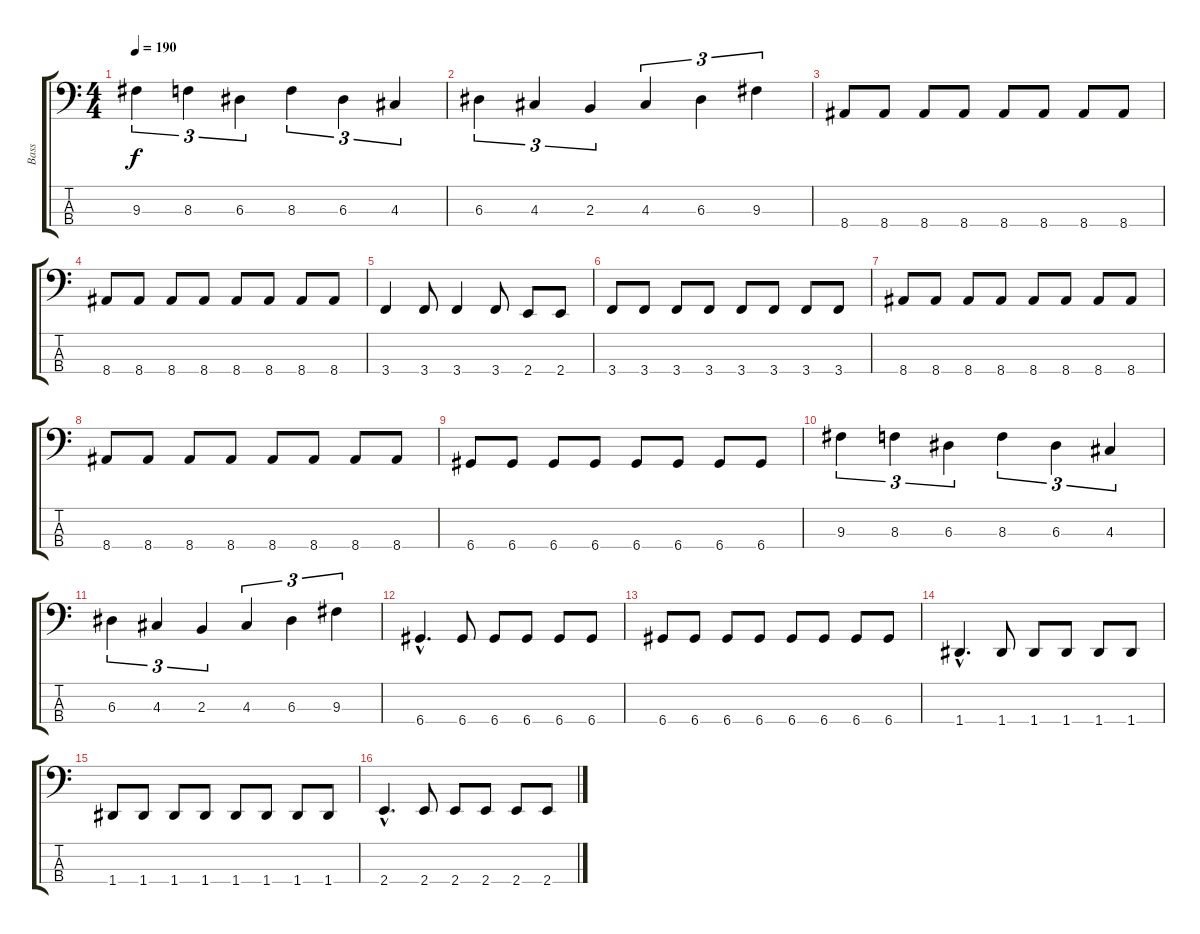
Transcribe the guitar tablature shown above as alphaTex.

\track ("Bass" "Bass") {instrument electricbasspick}
\staff {score tabs}
\tuning (G2 D2 A1 D1) {hide}
\ts (4 4)
\tempo 190
\clef f4
\ks c
9.3.4{tu (3 2) dy f} 8.3.4{tu (3 2)} 6.3.4{tu (3 2)} 8.3.4{tu (3 2)} 6.3.4{tu (3 2)} 4.3.4{tu (3 2)} |
6.3.4{tu (3 2)} 4.3.4{tu (3 2)} 2.3.4{tu (3 2)} 4.3.4{tu (3 2)} 6.3.4{tu (3 2)} 9.3.4{tu (3 2)} |
8.4.8 8.4.8 8.4.8 8.4.8 8.4.8 8.4.8 8.4.8 8.4.8 |
8.4.8 8.4.8 8.4.8 8.4.8 8.4.8 8.4.8 8.4.8 8.4.8 |
3.4.4 3.4.8 3.4.4 3.4.8 2.4.8 2.4.8 |
3.4.8 3.4.8 3.4.8 3.4.8 3.4.8 3.4.8 3.4.8 3.4.8 |
8.4.8 8.4.8 8.4.8 8.4.8 8.4.8 8.4.8 8.4.8 8.4.8 |
8.4.8 8.4.8 8.4.8 8.4.8 8.4.8 8.4.8 8.4.8 8.4.8 |
6.4.8 6.4.8 6.4.8 6.4.8 6.4.8 6.4.8 6.4.8 6.4.8 |
9.3.4{tu (3 2)} 8.3.4{tu (3 2)} 6.3.4{tu (3 2)} 8.3.4{tu (3 2)} 6.3.4{tu (3 2)} 4.3.4{tu (3 2)} |
6.3.4{tu (3 2)} 4.3.4{tu (3 2)} 2.3.4{tu (3 2)} 4.3.4{tu (3 2)} 6.3.4{tu (3 2)} 9.3.4{tu (3 2)} |
6.4{hac}.4{d} 6.4.8 6.4.8 6.4.8 6.4.8 6.4.8 |
6.4.8 6.4.8 6.4.8 6.4.8 6.4.8 6.4.8 6.4.8 6.4.8 |
1.4{hac}.4{d} 1.4.8 1.4.8 1.4.8 1.4.8 1.4.8 |
1.4.8 1.4.8 1.4.8 1.4.8 1.4.8 1.4.8 1.4.8 1.4.8 |
2.4{hac}.4{d} 2.4.8 2.4.8 2.4.8 2.4.8 2.4.8
